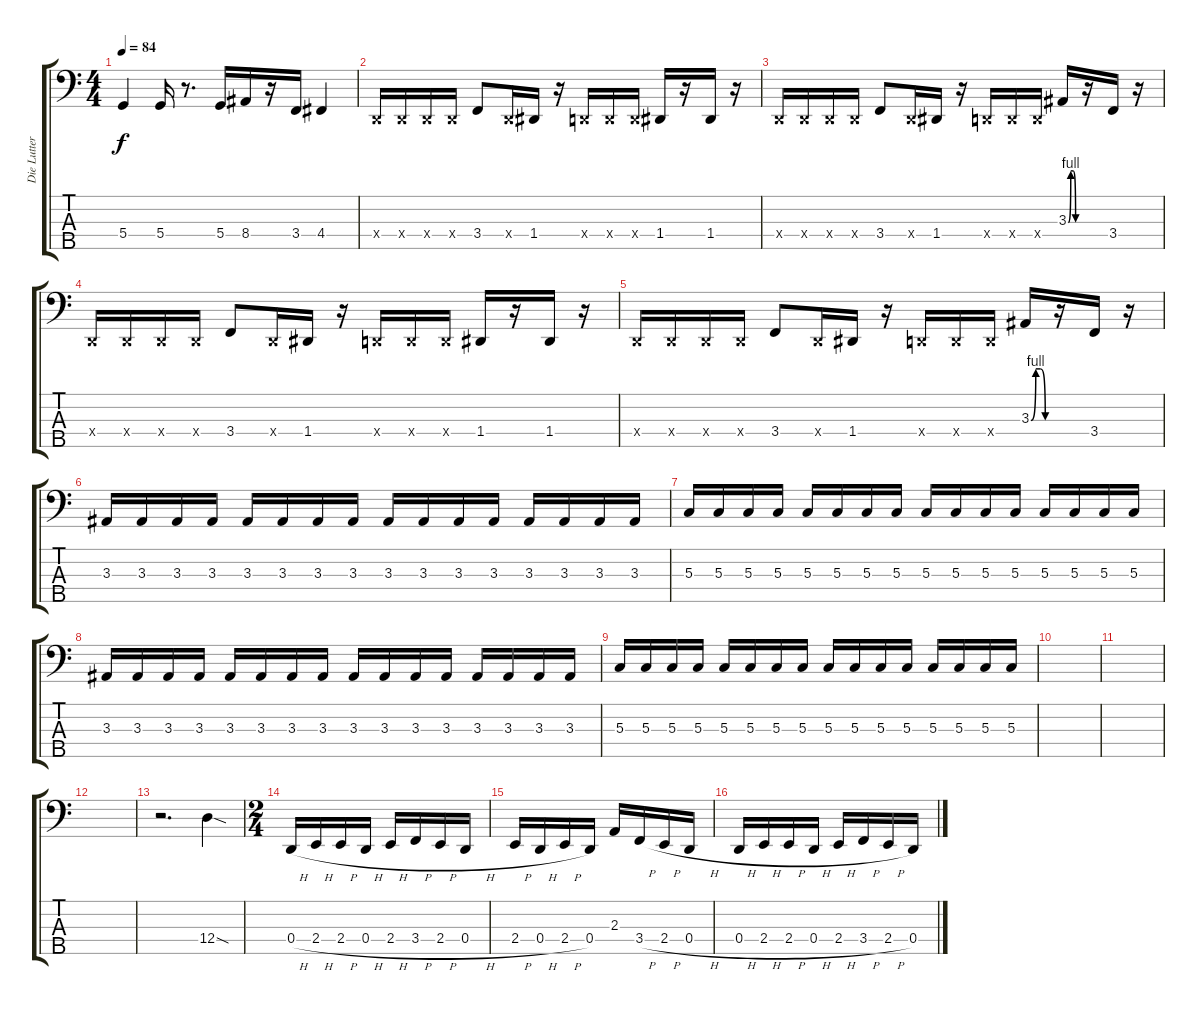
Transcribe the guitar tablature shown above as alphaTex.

\track ("Die Lutter" "Die Lutter") {instrument electricbasspick}
\staff {score tabs}
\tuning (F2 C2 G1 D1 A0) {hide}
\ts (4 4)
\tempo 84
\clef f4
\ks c
5.4.4{dy f} 5.4.16 r.8{d} 5.4.16 8.4.16 r.16 3.4.16 4.4.4 |
0.4{x}.16 0.4{x}.16 0.4{x}.16 0.4{x}.16 3.4.8 0.4{x}.16 1.4.16 r.16 0.4{x}.16 0.4{x}.16 0.4{x}.16 1.4.16 r.16 1.4.16 r.16 |
0.4{x}.16 0.4{x}.16 0.4{x}.16 0.4{x}.16 3.4.8 0.4{x}.16 1.4.16 r.16 0.4{x}.16 0.4{x}.16 0.4{x}.16 3.3{be (custom 0 0 15 4 30 4 45 0 60 0)}.16 r.16 3.4.16 r.16 |
0.4{x}.16 0.4{x}.16 0.4{x}.16 0.4{x}.16 3.4.8 0.4{x}.16 1.4.16 r.16 0.4{x}.16 0.4{x}.16 0.4{x}.16 1.4.16 r.16 1.4.16 r.16 |
0.4{x}.16 0.4{x}.16 0.4{x}.16 0.4{x}.16 3.4.8 0.4{x}.16 1.4.16 r.16 0.4{x}.16 0.4{x}.16 0.4{x}.16 3.3{be (custom 0 0 15 4 30 4 45 0 60 0)}.16 r.16 3.4.16 r.16 |
3.3.16 3.3.16 3.3.16 3.3.16 3.3.16 3.3.16 3.3.16 3.3.16 3.3.16 3.3.16 3.3.16 3.3.16 3.3.16 3.3.16 3.3.16 3.3.16 |
5.3.16 5.3.16 5.3.16 5.3.16 5.3.16 5.3.16 5.3.16 5.3.16 5.3.16 5.3.16 5.3.16 5.3.16 5.3.16 5.3.16 5.3.16 5.3.16 |
3.3.16 3.3.16 3.3.16 3.3.16 3.3.16 3.3.16 3.3.16 3.3.16 3.3.16 3.3.16 3.3.16 3.3.16 3.3.16 3.3.16 3.3.16 3.3.16 |
5.3.16 5.3.16 5.3.16 5.3.16 5.3.16 5.3.16 5.3.16 5.3.16 5.3.16 5.3.16 5.3.16 5.3.16 5.3.16 5.3.16 5.3.16 5.3.16 |
|
|
|
r.2{d} 12.4{sod}.4 |
\ts (2 4)
0.4{h}.16 2.4{h}.16 2.4{h}.16 0.4{h}.16 2.4{h}.16 3.4{h}.16 2.4{h}.16 0.4{h}.16 |
2.4{h}.16 0.4{h}.16 2.4{h}.16 0.4.16 2.3.16 3.4{h}.16 2.4{h}.16 0.4{h}.16 |
0.4{h}.16 2.4{h}.16 2.4{h}.16 0.4{h}.16 2.4{h}.16 3.4{h}.16 2.4{h}.16 0.4{h}.16
